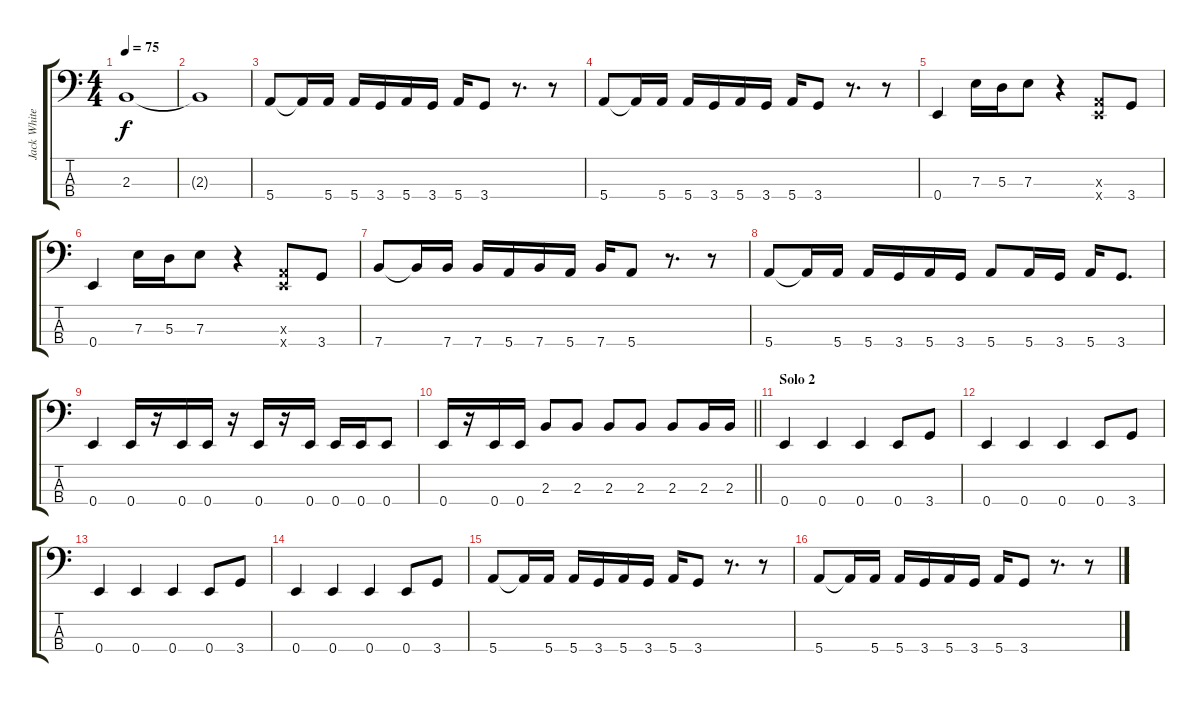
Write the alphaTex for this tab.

\track ("Jack White" "Jack White") {instrument electricbassfinger}
\staff {score tabs}
\tuning (G2 D2 A1 E1) {hide}
\ts (4 4)
\tempo 75
\clef f4
\ks c
2.3.1{dy f} |
2.3{t}.1 |
5.4.8 5.4{t}.16 5.4.16 5.4.16 3.4.16 5.4.16 3.4.16 5.4.16 3.4.8 r.8{d} r.8 |
5.4.8 5.4{t}.16 5.4.16 5.4.16 3.4.16 5.4.16 3.4.16 5.4.16 3.4.8 r.8{d} r.8 |
0.4.4 7.3.16 5.3.16 7.3.8 r.4 (0.3{x} 0.4{x}).8 3.4.8 |
0.4.4 7.3.16 5.3.16 7.3.8 r.4 (0.3{x} 0.4{x}).8 3.4.8 |
7.4.8 7.4{t}.16 7.4.16 7.4.16 5.4.16 7.4.16 5.4.16 7.4.16 5.4.8 r.8{d} r.8 |
5.4.8 5.4{t}.16 5.4.16 5.4.16 3.4.16 5.4.16 3.4.16 5.4.8 5.4.16 3.4.16 5.4.16 3.4.8{d} |
0.4.4 0.4.16 r.16 0.4.16 0.4.16 r.16 0.4.16 r.16 0.4.16 0.4.16 0.4.16 0.4.8 |
\barLineRight lightlight
0.4.16 r.16 0.4.16 0.4.16 2.3.8 2.3.8 2.3.8 2.3.8 2.3.8 2.3.16 2.3.16 |
\section ("" "Solo 2")
0.4.4{instrument overdrivenguitar} 0.4.4 0.4.4 0.4.8 3.4.8 |
0.4.4 0.4.4 0.4.4 0.4.8 3.4.8 |
0.4.4 0.4.4 0.4.4 0.4.8 3.4.8 |
0.4.4 0.4.4 0.4.4 0.4.8 3.4.8 |
5.4.8 5.4{t}.16 5.4.16 5.4.16 3.4.16 5.4.16 3.4.16 5.4.16 3.4.8 r.8{d} r.8 |
5.4.8 5.4{t}.16 5.4.16 5.4.16 3.4.16 5.4.16 3.4.16 5.4.16 3.4.8 r.8{d} r.8
